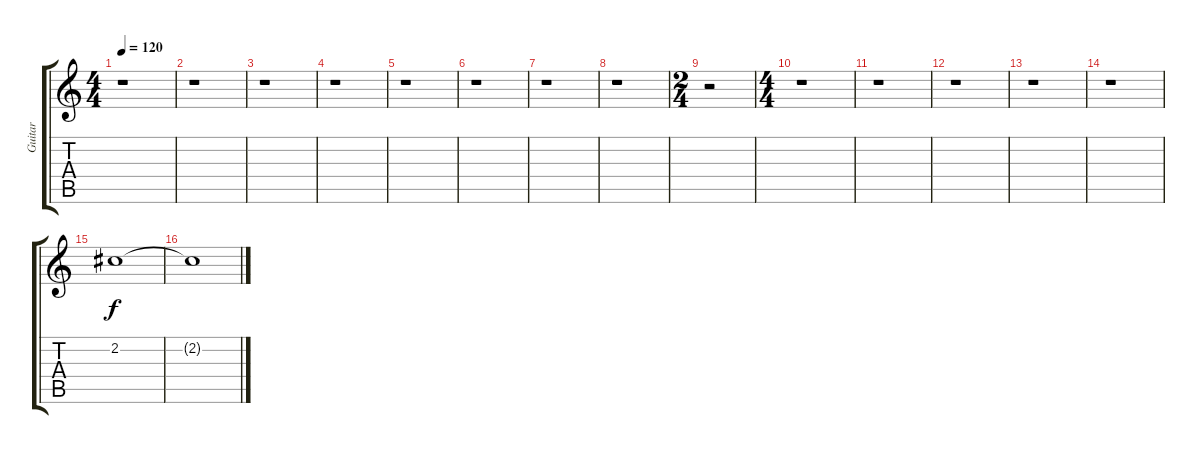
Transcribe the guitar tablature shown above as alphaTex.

\track ("Guitar" "Guitar") {instrument overdrivenguitar}
\staff {score tabs}
\tuning (E4 B3 G3 D3 A2 E2) {hide}
\ts (4 4)
\tempo 120
\clef g2
\ks c
r.1{dy f} |
r.1 |
r.1 |
r.1 |
r.1 |
r.1 |
r.1 |
r.1 |
\ts (2 4)
r.2 |
\ts (4 4)
r.1 |
r.1 |
r.1 |
r.1 |
r.1 |
2.2.1 |
2.2{t}.1
